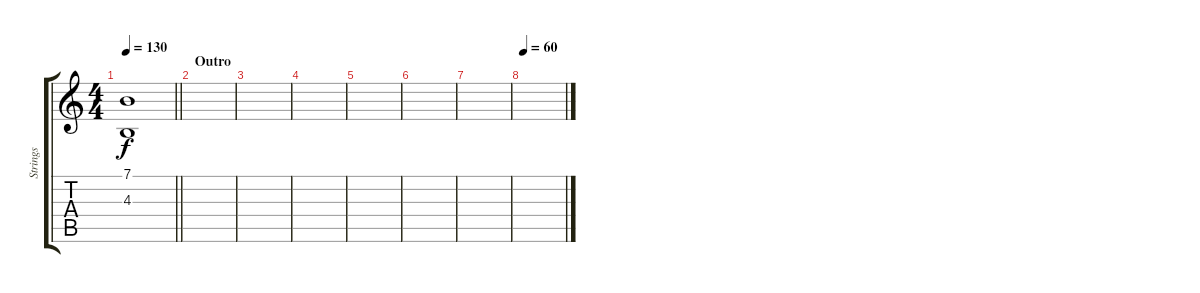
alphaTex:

\track ("Strings" "Strings") {instrument stringensemble1}
\staff {score tabs}
\tuning (E4 B3 G3 D3 A2 E2) {hide}
\ts (4 4)
\tempo 130
\clef g2
\barLineRight lightlight
\ks c
(7.1 4.3).1{dy f} |
\section ("" "Outro")
|
|
|
|
|
|
\tempo 60
